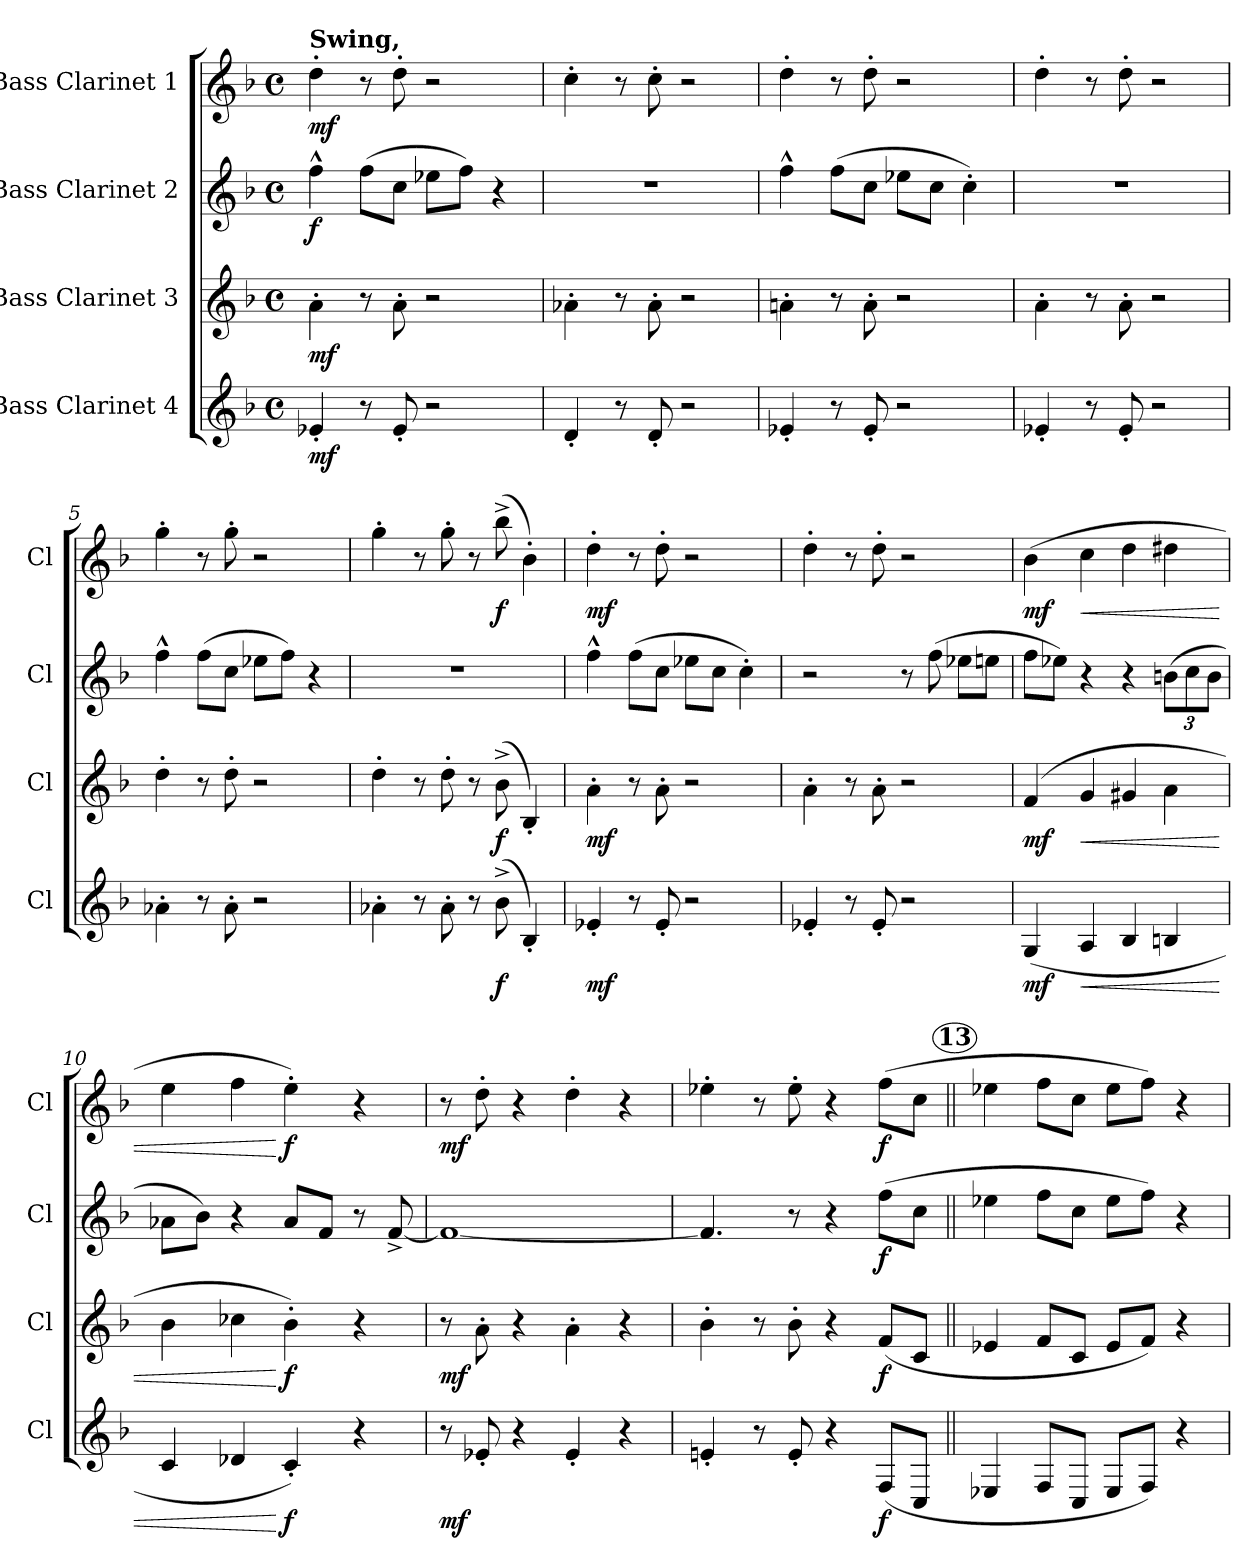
**kern	**dynam	**kern	**dynam	**kern	**dynam	**kern	**dynam
*part4	*part4	*part3	*part3	*part2	*part2	*part1	*part1
*staff4	*staff4	*staff3	*staff3	*staff2	*staff2	*staff1	*staff1
*I"Bass Clarinet 4	*	*I"Bass Clarinet 3	*	*I"Bass Clarinet 2	*	*I"Bass Clarinet 1	*
*I'Cl	*	*I'Cl	*	*I'Cl	*	*I'Cl	*
*clefG2	*	*clefG2	*	*clefG2	*	*clefG2	*
*ITrd8c14	*	*ITrd8c14	*	*ITrd8c14	*	*ITrd8c14	*
*k[b-]	*	*k[b-]	*	*k[b-]	*	*k[b-]	*
*F:	*	*F:	*	*F:	*	*F:	*
*M4/4	*	*M4/4	*	*M4/4	*	*M4/4	*
*met(c)	*	*met(c)	*	*met(c)	*	*met(c)	*
*MM116	*	*MM116	*	*MM116	*	*MM116	*
=1	=1	=1	=1	=1	=1	=1	=1
!	!	!	!	!	!	!LO:TX:a:B:t=Swing,	!
!	!LO:DY:b	!	!LO:DY:b	!	!LO:DY:b	!	!LO:DY:b
4E-X'</	mf	4A'>\	mf	4f^^>\	f	4d'>\	mf
8r	.	8r	.	(>8f\L	.	8r	.
8E-'</	.	8A'>\	.	8c\J	.	8d'>\	.
2r	.	2r	.	8e-X\L	.	2r	.
.	.	.	.	8f\J)	.	.	.
.	.	.	.	4r	.	.	.
=2	=2	=2	=2	=2	=2	=2	=2
4D'</	.	4A-X'>\	.	1r	.	4c'>\	.
8r	.	8r	.	.	.	8r	.
8D'</	.	8A-'>\	.	.	.	8c'>\	.
2r	.	2r	.	.	.	2r	.
=3	=3	=3	=3	=3	=3	=3	=3
4E-X'</	.	4An'>\	.	4f^^>\	.	4d'>\	.
8r	.	8r	.	(>8f\L	.	8r	.
8E-'</	.	8A'>\	.	8c\J	.	8d'>\	.
2r	.	2r	.	8e-X\L	.	2r	.
.	.	.	.	8c\J	.	.	.
.	.	.	.	4c'>\)	.	.	.
=4	=4	=4	=4	=4	=4	=4	=4
4E-X'</	.	4A'>\	.	1r	.	4d'>\	.
8r	.	8r	.	.	.	8r	.
8E-'</	.	8A'>\	.	.	.	8d'>\	.
2r	.	2r	.	.	.	2r	.
=5	=5	=5	=5	=5	=5	=5	=5
4A-X'>\	.	4d'>\	.	4f^^>\	.	4g'>\	.
8r	.	8r	.	(>8f\L	.	8r	.
8A-'>\	.	8d'>\	.	8c\J	.	8g'>\	.
2r	.	2r	.	8e-X\L	.	2r	.
.	.	.	.	8f\J)	.	.	.
.	.	.	.	4r	.	.	.
=6	=6	=6	=6	=6	=6	=6	=6
4A-X'>\	.	4d'>\	.	1r	.	4g'>\	.
8r	.	8r	.	.	.	8r	.
8A-'>\	.	8d'>\	.	.	.	8g'>\	.
8r	.	8r	.	.	.	8r	.
!	!LO:DY:b	!	!LO:DY:b	!	!	!	!LO:DY:b
(>8B-^>\	f	(>8B-^>\	f	.	.	(>8b-^>\	f
4BB-'</)	.	4BB-'</)	.	.	.	4B-'>\)	.
=7	=7	=7	=7	=7	=7	=7	=7
!	!LO:DY:b	!	!LO:DY:b	!	!	!	!LO:DY:b
4E-X'</	mf	4A'>\	mf	4f^^>\	.	4d'>\	mf
8r	.	8r	.	(>8f\L	.	8r	.
8E-'</	.	8A'>\	.	8c\J	.	8d'>\	.
2r	.	2r	.	8e-X\L	.	2r	.
.	.	.	.	8c\J	.	.	.
.	.	.	.	4c'>\)	.	.	.
=8	=8	=8	=8	=8	=8	=8	=8
4E-X'</	.	4A'>\	.	2r	.	4d'>\	.
8r	.	8r	.	.	.	8r	.
8E-'</	.	8A'>\	.	.	.	8d'>\	.
2r	.	2r	.	8r	.	2r	.
.	.	.	.	(>8f\	.	.	.
.	.	.	.	8e-X\L	.	.	.
.	.	.	.	8en\J	.	.	.
!!LO:PB:g=z
=9	=9	=9	=9	=9	=9	=9	=9
!	!LO:DY:b	!	!LO:DY:b	!	!	!	!LO:DY:b
(4GG/	mf	(4F/	mf	8f\L	.	(>4B-\	mf
.	.	.	.	8e-X\J)	.	.	.
!	!LO:HP:b	!	!LO:HP:b	!	!	!	!LO:HP:b
4AA/	<	4G/	<	4r	.	4c\	<
4BB-/	.	4G#X/	.	4r	.	4d\	.
4BBn/	.	4A\	.	(>12Bn\L	.	4d#X\	.
.	.	.	.	12c\	.	.	.
.	.	.	.	12B\J	.	.	.
=10	=10	=10	=10	=10	=10	=10	=10
4C/	.	4B-\	.	8A-X\L	.	4e\	.
.	.	.	.	8B-i\J)	.	.	.
4D-X/	.	4c-X\	.	4r	.	4f\	.
!	!LO:DY:n=1:b	!	!LO:DY:n=1:b	!	!	!	!LO:DY:n=1:b
4C'</)	[ f	4B-'>\)	[ f	8A-/L	.	4e'>\)	[ f
.	.	.	.	8F/J	.	.	.
4r	.	4r	.	8r	.	4r	.
.	.	.	.	[8F^</	.	.	.
=11	=11	=11	=11	=11	=11	=11	=11
!	!LO:DY:b	!	!LO:DY:b	!	!	!	!LO:DY:b
8r	mf	8r	mf	1F_	.	8r	mf
8E-X'</	.	8A'>\	.	.	.	8d'>\	.
4r	.	4r	.	.	.	4r	.
4E-'</	.	4A'>\	.	.	.	4d'>\	.
4r	.	4r	.	.	.	4r	.
=12	=12	=12	=12	=12	=12	=12	=12
4En'</	.	4B-'>\	.	4.F/]	.	4e-X'>\	.
8r	.	8r	.	.	.	8r	.
8E'</	.	8B-'>\	.	8r	.	8e-'>\	.
4r	.	4r	.	4r	.	4r	.
!	!LO:DY:b	!	!LO:DY:b	!	!LO:DY:b	!	!LO:DY:b
(<8FF/L	f	(<8F/L	f	(>8f\L	f	(>8f\L	f
8CC/J	.	8C/J	.	8c\J	.	8c\J	.
!!LO:REH:place=s1:a:B:enc=circle:fs=10.5:t=13
=13||	=13||	=13||	=13||	=13||	=13||	=13||	=13||
4EE-X/	.	4E-X/	.	4e-X\	.	4e-X\	.
8FF/L	.	8F/L	.	8f\L	.	8f\L	.
8CC/J	.	8C/J	.	8c\J	.	8c\J	.
8EE-/L	.	8E-/L	.	8e-\L	.	8e-\L	.
8FF/J)	.	8F/J)	.	8f\J)	.	8f\J)	.
4r	.	4r	.	4r	.	4r	.
=	=	=	=	=	=	=	=
*-	*-	*-	*-	*-	*-	*-	*-
